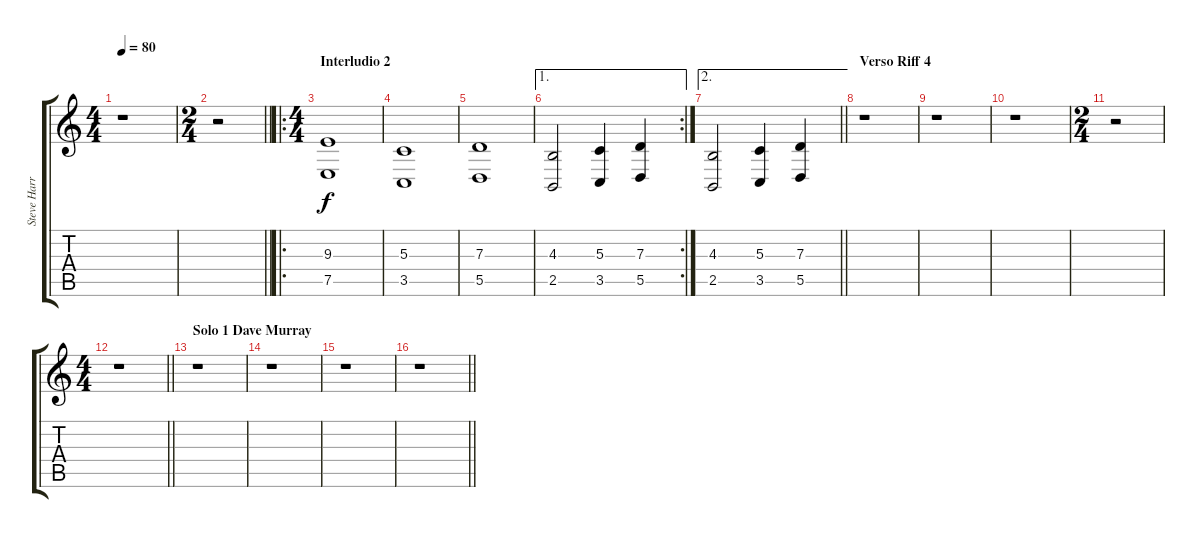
\track ("Steve Harris (Sintetizador)" "Steve Harr") {instrument synthstrings1}
\staff {score tabs}
\tuning (E4 B3 G3 D3 A2 E2) {hide}
\ts (4 4)
\tempo 80
\clef g2
\ks c
r.1{dy f} |
\ts (2 4)
\barLineRight lightlight
r.2 |
\ro
\ts (4 4)
\section ("" "Interludio 2")
(9.3 7.5).1{volume 10 instrument synthstrings2} |
(5.3 3.5).1 |
(7.3 5.5).1 |
\ae 1
\rc 2
(4.3 2.5).2 (5.3 3.5).4 (7.3 5.5).4 |
\ae 2
\barLineRight lightlight
(4.3 2.5).2 (5.3 3.5).4 (7.3 5.5).4 |
\section ("" "Verso Riff 4")
r.1 |
r.1 |
r.1 |
\ts (2 4)
r.2 |
\ts (4 4)
\barLineRight lightlight
r.1 |
\section ("" "Solo 1 Dave Murray")
r.1 |
r.1 |
r.1 |
\barLineRight lightlight
r.1
